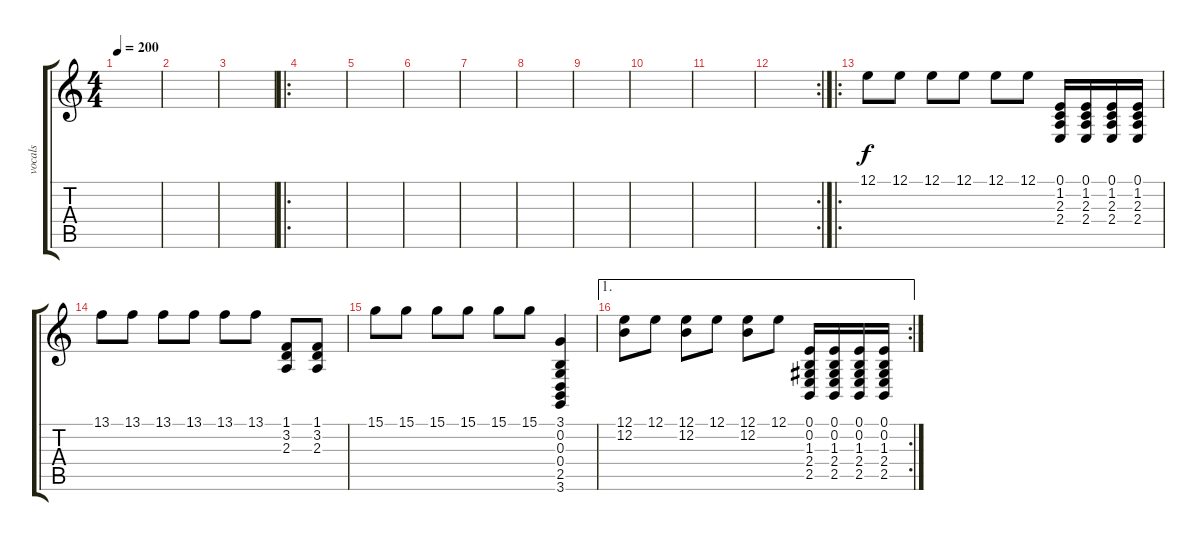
\track ("vocals" "vocals") {instrument synthstrings1}
\staff {score tabs}
\tuning (E4 B3 G3 D3 A2 E2) {hide}
\ts (4 4)
\tempo 200
\clef g2
\ks c
|
|
|
\ro
|
|
|
|
|
|
|
|
\rc 2
|
\ro
12.1.8 12.1.8 12.1.8 12.1.8 12.1.8 12.1.8 (0.1 1.2 2.3 2.4).16 (0.1 1.2 2.3 2.4).16 (0.1 1.2 2.3 2.4).16 (0.1 1.2 2.3 2.4).16 |
13.1.8 13.1.8 13.1.8 13.1.8 13.1.8 13.1.8 (1.1 3.2 2.3).8 (1.1 3.2 2.3).8 |
15.1.8 15.1.8 15.1.8 15.1.8 15.1.8 15.1.8 (3.1 0.2 0.3 0.4 2.5 3.6).4 |
\ae 1
\rc 2
(12.1 12.2).8 12.1.8 (12.1 12.2).8 12.1.8 (12.1 12.2).8 12.1.8 (0.1 0.2 1.3 2.4 2.5).16 (0.1 0.2 1.3 2.4 2.5).16 (0.1 0.2 1.3 2.4 2.5).16 (0.1 0.2 1.3 2.4 2.5).16
